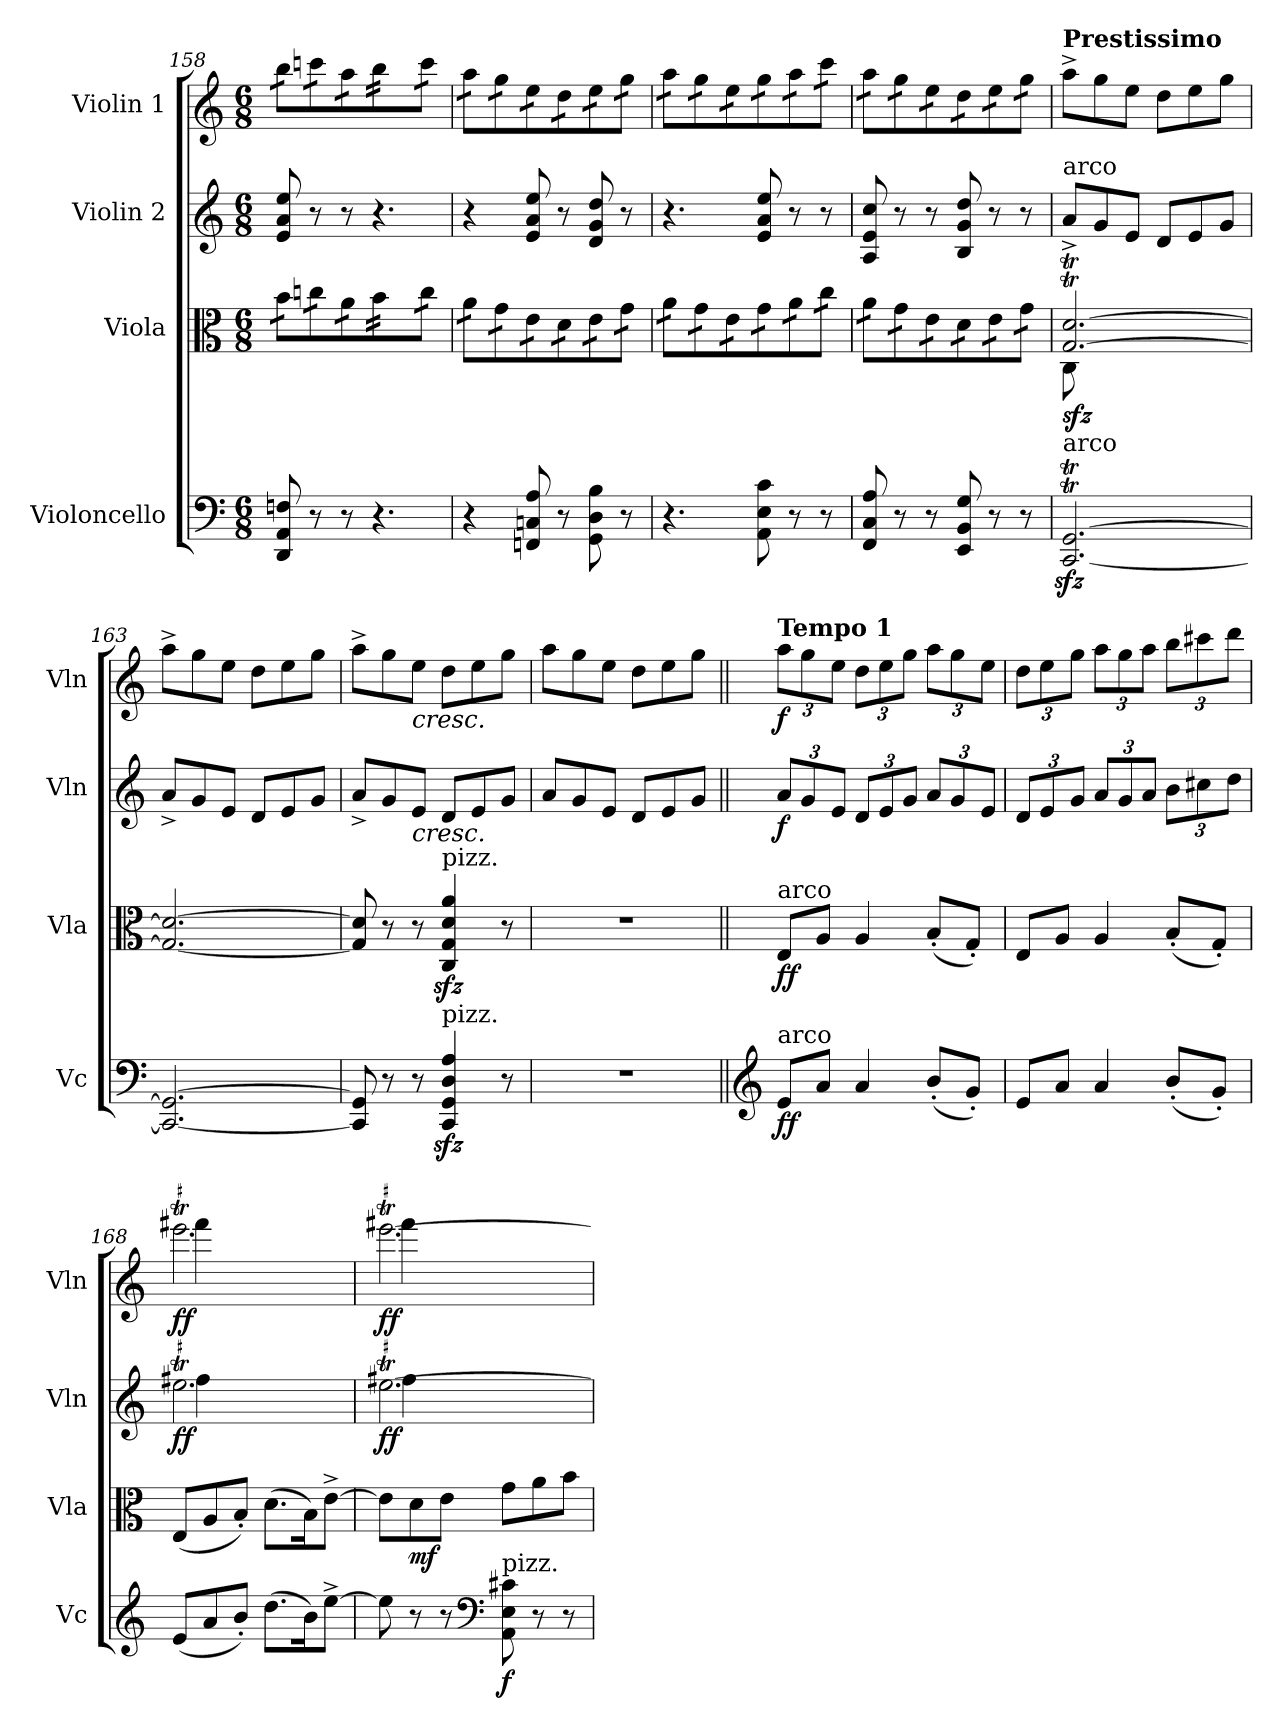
**kern	**dynam	**kern	**dynam	**kern	**dynam	**kern	**dynam
*part4	*part4	*part3	*part3	*part2	*part2	*part1	*part1
*staff4	*staff4	*staff3	*staff3	*staff2	*staff2	*staff1	*staff1
*I"Violoncello	*	*I"Viola	*	*I"Violin 2	*	*I"Violin 1	*
*I'Vc	*	*I'Vla	*	*I'Vln	*	*I'Vln	*
!!LO:LB:g=z
*clefF4	*	*clefC3	*	*clefG2	*	*clefG2	*
*k[]	*	*k[]	*	*k[]	*	*k[]	*
*M6/8	*	*M6/8	*	*M6/8	*	*M6/8	*
=158	=158	=158	=158	=158	=158	=158	=158
*	*	*tremolo	*	*	*	*	*
*	*	*	*	*	*	*tremolo	*
8DD/ 8AA/ 8Fn/	.	16b\LL	.	8e/ 8a/ 8ee/	.	16bb\LL	.
.	.	16b\	.	.	.	16bb\	.
8r	.	16ccn\	.	8r	.	16cccn\	.
.	.	16ccn\	.	.	.	16cccn\	.
8r	.	16a\	.	8r	.	16aa\	.
.	.	16a\	.	.	.	16aa\	.
4.r	.	16b\	.	4.r	.	16bb\	.
.	.	16b\	.	.	.	16bb\	.
.	.	16b\	.	.	.	16bb\	.
.	.	16b\	.	.	.	16bb\	.
.	.	16cc\	.	.	.	16ccc\	.
.	.	16cc\JJ	.	.	.	16ccc\JJ	.
=159	=159	=159	=159	=159	=159	=159	=159
4r	.	16a\LL	.	4r	.	16aa\LL	.
.	.	16a\	.	.	.	16aa\	.
.	.	16g\	.	.	.	16gg\	.
.	.	16g\	.	.	.	16gg\	.
8FFn/ 8Cn/ 8A/	.	16e\	.	8e/ 8a/ 8ee/	.	16ee\	.
.	.	16e\	.	.	.	16ee\	.
8r	.	16d\	.	8r	.	16dd\	.
.	.	16d\	.	.	.	16dd\	.
8GG\ 8D\ 8B\	.	16e\	.	8d/ 8g/ 8dd/	.	16ee\	.
.	.	16e\	.	.	.	16ee\	.
8r	.	16g\	.	8r	.	16gg\	.
.	.	16g\JJ	.	.	.	16gg\JJ	.
=160	=160	=160	=160	=160	=160	=160	=160
4.r	.	16a\LL	.	4.r	.	16aa\LL	.
.	.	16a\	.	.	.	16aa\	.
.	.	16g\	.	.	.	16gg\	.
.	.	16g\	.	.	.	16gg\	.
.	.	16e\	.	.	.	16ee\	.
.	.	16e\	.	.	.	16ee\	.
8AA\ 8E\ 8c\	.	16g\	.	8e/ 8a/ 8ee/	.	16gg\	.
.	.	16g\	.	.	.	16gg\	.
8r	.	16a\	.	8r	.	16aa\	.
.	.	16a\	.	.	.	16aa\	.
8r	.	16cc\	.	8r	.	16ccc\	.
.	.	16cc\JJ	.	.	.	16ccc\JJ	.
=161	=161	=161	=161	=161	=161	=161	=161
8FF/ 8C/ 8A/	.	16a\LL	.	8A/ 8e/ 8cc/	.	16aa\LL	.
.	.	16a\	.	.	.	16aa\	.
8r	.	16g\	.	8r	.	16gg\	.
.	.	16g\	.	.	.	16gg\	.
8r	.	16e\	.	8r	.	16ee\	.
.	.	16e\	.	.	.	16ee\	.
8EE/ 8BB/ 8G/	.	16d\	.	8B/ 8g/ 8dd/	.	16dd\	.
.	.	16d\	.	.	.	16dd\	.
8r	.	16e\	.	8r	.	16ee\	.
.	.	16e\	.	.	.	16ee\	.
8r	.	16g\	.	8r	.	16gg\	.
.	.	16g\JJ	.	.	.	16gg\JJ	.
*	*	*	*	*	*	*Xtremolo	*
*	*	*Xtremolo	*	*	*	*	*
=162	=162	=162	=162	=162	=162	=162	=162
*	*	*^	*	*	*	*	*
!	!	!	!	!	!	!	!LO:TX:a:B:t=Prestissimo	!
!	!	!	!	!	!LO:TX:a:t=arco	!	!	!
!LO:TX:a:t=arco	!	!	!	!	!	!	!	!
!	!	!	!	!LO:DY:b	!	!	!	!
[2.CC/zz<T [2.GG/zz<T	.	[<2.G/T [2.d/T	8C\	sfz	8a^/L	.	8aa^\L	.
.	.	.	2ryy	.	8g/	.	8gg\	.
.	.	.	.	.	8e/J	.	8ee\J	.
.	.	.	.	.	8d/L	.	8dd\L	.
.	.	.	.	.	8e/	.	8ee\	.
.	.	.	8ryy	.	8g/J	.	8gg\J	.
*	*	*v	*v	*	*	*	*	*
=163	=163	=163	=163	=163	=163	=163	=163
2.CC/_TTT 2.GG/_TTT	.	2.G/_TTT 2.d/_TTT	.	8a^/L	.	8aa^\L	.
.	.	.	.	8g/	.	8gg\	.
.	.	.	.	8e/J	.	8ee\J	.
.	.	.	.	8d/L	.	8dd\L	.
.	.	.	.	8e/	.	8ee\	.
.	.	.	.	8g/J	.	8gg\J	.
!!LO:LB:g=z
=164	=164	=164	=164	=164	=164	=164	=164
8CC/] 8GG/]	.	8G/] 8d/]	.	8a^/L	.	8aa^\L	.
!	!	!	!	!	!LO:DY:b	!	!
!	!	!	!	!	!LO:DY:n=1:b	!	!LO:DY:b
!	!	!	!	!	!	!	!LO:DY:n=1:b
8r	.	8r	.	8g/	p other-dynamics	8gg\	p other-dynamics
!	!	!	!	!	!LO:HP:b	!	!LO:HP:b
8r	.	8r	.	8e/J	<	8ee\J	<
!	!	!LO:TX:a:t=pizz.	!	!	!	!	!
!LO:TX:a:t=pizz.	!	!	!	!	!	!	!
4CC/zz< 4GG/zz< 4D/zz< 4A/zz<	.	4C/zz< 4G/zz< 4d/zz< 4a/zz<	.	8d/L	.	8dd\L	.
.	.	.	.	8e/	.	8ee\	.
8r	.	8r	.	8g/J	.	8gg\J	.
=165	=165	=165	=165	=165	=165	=165	=165
2.r	.	2.r	.	8a/L	.	8aa\L	.
.	.	.	.	8g/	.	8gg\	.
.	.	.	.	8e/J	.	8ee\J	.
.	.	.	.	8d/L	.	8dd\L	.
.	.	.	.	8e/	.	8ee\	.
.	.	.	.	8g/J	.	8gg\J	.
=166||	=166||	=166||	=166||	=166||	=166||	=166||	=166||
*clefG2	*	*	*	*	*	*	*
*	*	*	*	*Xbrackettup	*	*Xbrackettup	*
!	!	!	!	!	!	!LO:TX:a:B:t=Tempo 1	!
!	!	!LO:TX:a:t=arco	!	!	!	!	!
!LO:TX:a:t=arco	!	!	!	!	!	!	!
!	!LO:DY:b	!	!LO:DY:b	!	!LO:DY:b	!	!LO:DY:b
8e/L	ff	8E/L	ff	12a/L	f	12aa\L	f
.	.	.	.	12g/	.	12gg\	.
8a/J	.	8A/J	.	.	.	.	.
.	.	.	.	12e/J	.	12ee\J	.
4a/	.	4A/	.	12d/L	.	12dd\L	.
.	.	.	.	12e/	.	12ee\	.
.	.	.	.	12g/J	.	12gg\J	.
(8b'/L	.	(8B'/L	.	12a/L	.	12aa\L	.
.	.	.	.	12g/	.	12gg\	.
8g'/J)	.	8G'/J)	.	.	.	.	.
.	.	.	.	12e/J	.	12ee\J	.
=167	=167	=167	=167	=167	=167	=167	=167
8e/L	.	8E/L	.	12d/L	.	12dd\L	.
.	.	.	.	12e/	.	12ee\	.
8a/J	.	8A/J	.	.	.	.	.
.	.	.	.	12g/J	.	12gg\J	.
4a/	.	4A/	.	12a/L	.	12aa\L	.
.	.	.	.	12g/	.	12gg\	.
.	.	.	.	12a/J	.	12aa\J	.
(8b'/L	.	(8B'/L	.	12b\L	.	12bb\L	.
.	.	.	.	12cc#X\	.	12ccc#X\	.
8g'/J)	.	8G'/J)	.	.	.	.	.
.	.	.	.	12dd\J	.	12ddd\J	.
!!LO:PB:g=z
=168	=168	=168	=168	=168	=168	=168	=168
!	!	!	!	!LO:TR:acc=#	!LO:DY:b	!LO:TR:acc=#	!LO:DY:b
*	*	*	*	*^	*	*^	*
(8e/L	.	(8E/L	.	2.eeT\	4ff#X	ff	2.eeeT\	4fff#X	ff
8a/	.	8A/	.	.	.	.	.	.	.
8b'/J)	.	8B'/J)	.	.	8ryy	.	.	8ryy	.
(8.dd\L	.	(8.d\L	.	.	4.ryy	.	.	4.ryy	.
16b\K)	.	16B\K)	.	.	.	.	.	.	.
[8ee^\J	.	[8e^\J	.	.	.	.	.	.	.
=169	=169	=169	=169	=169	=169	=169	=169	=169	=169
!	!	!	!	!LO:TR:acc=#	!	!LO:DY:b	!LO:TR:acc=#	!	!LO:DY:b
8ee\]	.	8e\L]	.	[2.eeT\	4ff#X	ff	[2.eeeT\	4fff#X	ff
!	!	!	!LO:DY:b	!	!	!	!	!	!
8r	.	8d\	mf	.	.	.	.	.	.
8r	.	8e\J	.	.	8ryy	.	.	8ryy	.
*clefF4	*	*	*	*	*	*	*	*	*
!LO:TX:a:t=pizz.	!	!	!	!	!	!	!	!	!
!	!LO:DY:b	!	!	!	!	!	!	!	!
8AA\ 8E\ 8c#X\	f	8g\L	.	.	4.ryy	[	.	4.ryy	[
8r	.	8a\	.	.	.	.	.	.	.
8r	.	8b\J	.	.	.	.	.	.	.
*	*	*	*	*v	*v	*	*	*	*
*	*	*	*	*	*	*v	*v	*
=	=	=	=	=	=	=	=
*-	*-	*-	*-	*-	*-	*-	*-
